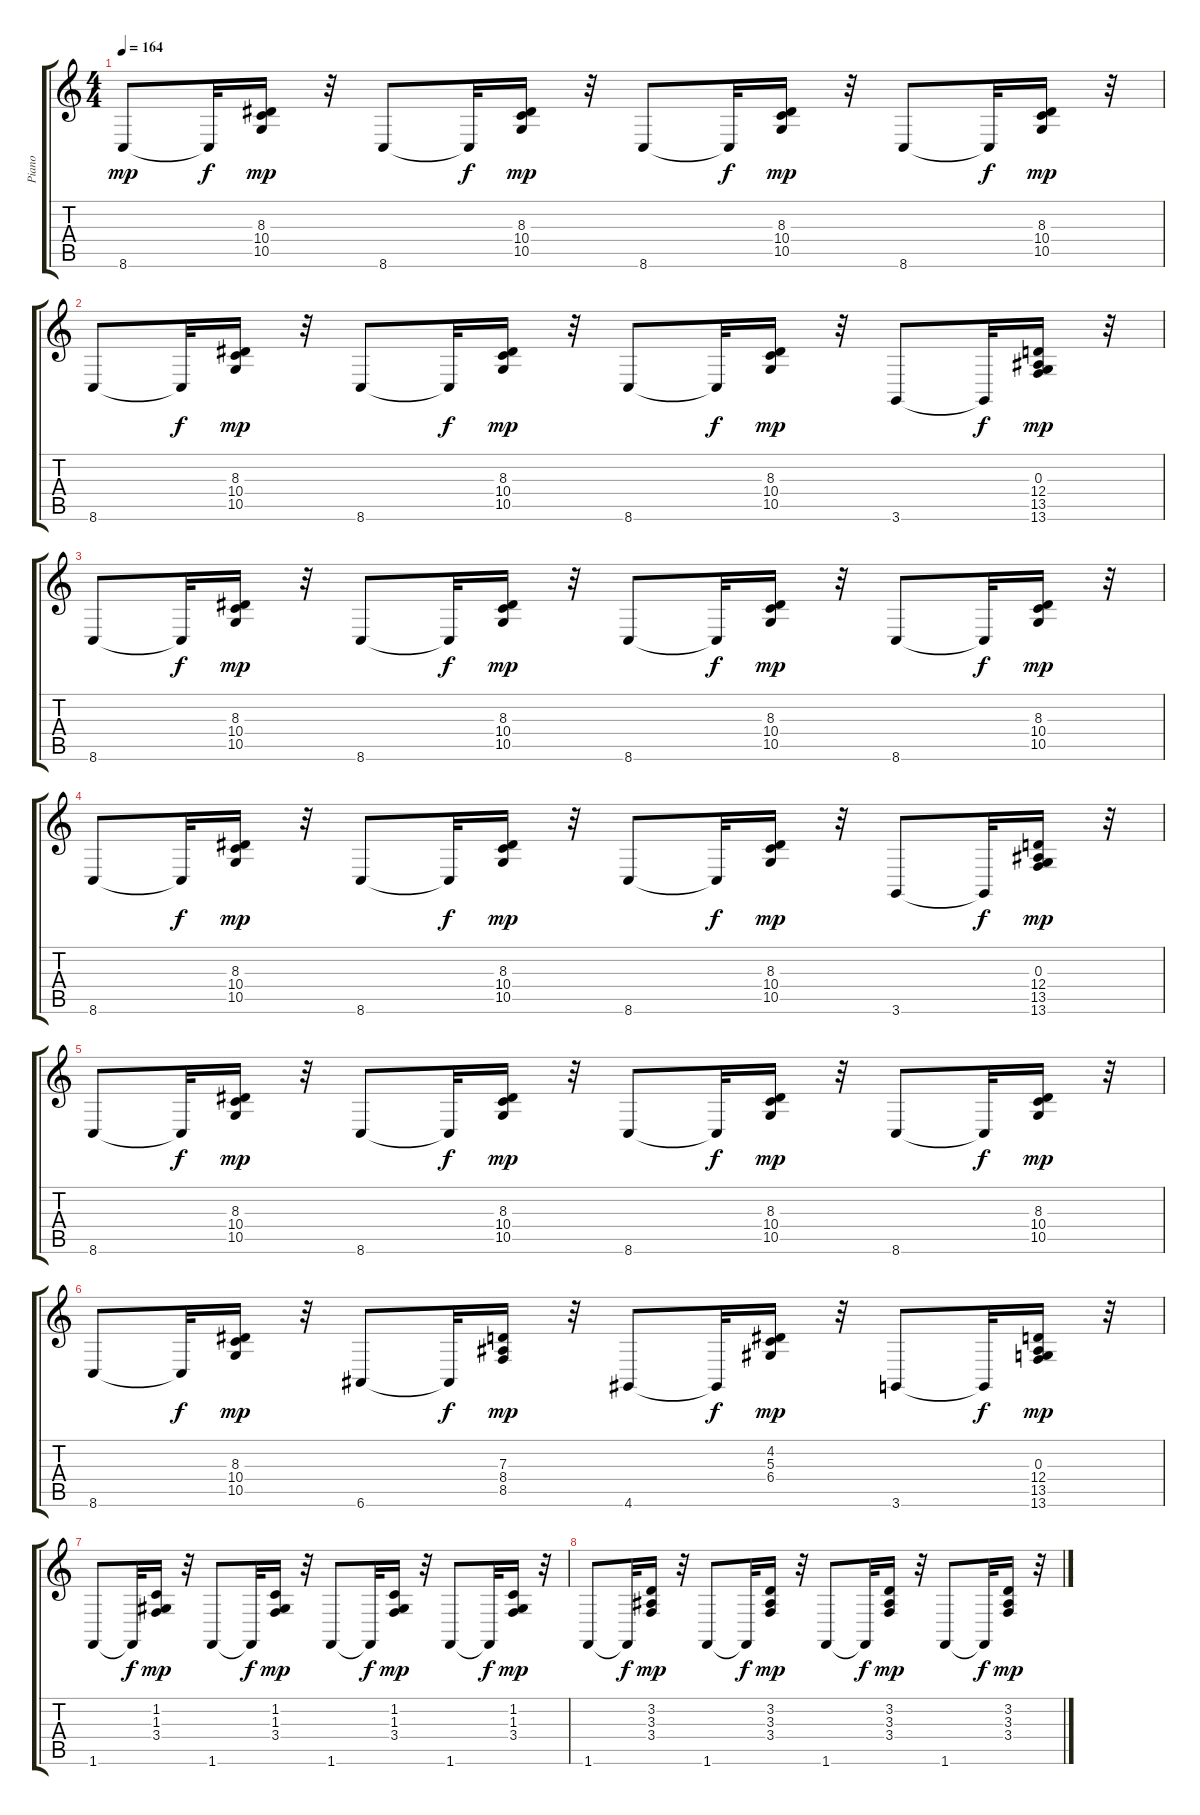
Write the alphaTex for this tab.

\track ("Piano" "Piano") {instrument acousticgrandpiano}
\staff {score tabs}
\tuning (E4 B3 G3 D3 A2 E2) {hide}
\ts (4 4)
\tempo 164
\clef g2
\ks c
8.6.8{dy mp} 8.6{t}.32{dy f} (8.3 10.4 10.5).16{dy mp} r.32 8.6.8 8.6{t}.32{dy f} (8.3 10.4 10.5).16{dy mp} r.32 8.6.8 8.6{t}.32{dy f} (8.3 10.4 10.5).16{dy mp} r.32 8.6.8 8.6{t}.32{dy f} (8.3 10.4 10.5).16{dy mp} r.32 |
8.6.8 8.6{t}.32{dy f} (8.3 10.4 10.5).16{dy mp} r.32 8.6.8 8.6{t}.32{dy f} (8.3 10.4 10.5).16{dy mp} r.32 8.6.8 8.6{t}.32{dy f} (8.3 10.4 10.5).16{dy mp} r.32 3.6.8 3.6{t}.32{dy f} (0.3 12.4 13.5 13.6).16{dy mp} r.32 |
8.6.8 8.6{t}.32{dy f} (8.3 10.4 10.5).16{dy mp} r.32 8.6.8 8.6{t}.32{dy f} (8.3 10.4 10.5).16{dy mp} r.32 8.6.8 8.6{t}.32{dy f} (8.3 10.4 10.5).16{dy mp} r.32 8.6.8 8.6{t}.32{dy f} (8.3 10.4 10.5).16{dy mp} r.32 |
8.6.8 8.6{t}.32{dy f} (8.3 10.4 10.5).16{dy mp} r.32 8.6.8 8.6{t}.32{dy f} (8.3 10.4 10.5).16{dy mp} r.32 8.6.8 8.6{t}.32{dy f} (8.3 10.4 10.5).16{dy mp} r.32 3.6.8 3.6{t}.32{dy f} (0.3 12.4 13.5 13.6).16{dy mp} r.32 |
8.6.8 8.6{t}.32{dy f} (8.3 10.4 10.5).16{dy mp} r.32 8.6.8 8.6{t}.32{dy f} (8.3 10.4 10.5).16{dy mp} r.32 8.6.8 8.6{t}.32{dy f} (8.3 10.4 10.5).16{dy mp} r.32 8.6.8 8.6{t}.32{dy f} (8.3 10.4 10.5).16{dy mp} r.32 |
8.6.8 8.6{t}.32{dy f} (8.3 10.4 10.5).16{dy mp} r.32 6.6.8 6.6{t}.32{dy f} (7.3 8.4 8.5).16{dy mp} r.32 4.6.8 4.6{t}.32{dy f} (4.2 5.3 6.4).16{dy mp} r.32 3.6.8 3.6{t}.32{dy f} (0.3 12.4 13.5 13.6).16{dy mp} r.32 |
1.6.8 1.6{t}.32{dy f} (1.2 1.3 3.4).16{dy mp} r.32 1.6.8 1.6{t}.32{dy f} (1.2 1.3 3.4).16{dy mp} r.32 1.6.8 1.6{t}.32{dy f} (1.2 1.3 3.4).16{dy mp} r.32 1.6.8 1.6{t}.32{dy f} (1.2 1.3 3.4).16{dy mp} r.32 |
1.6.8 1.6{t}.32{dy f} (3.2 3.3 3.4).16{dy mp} r.32 1.6.8 1.6{t}.32{dy f} (3.2 3.3 3.4).16{dy mp} r.32 1.6.8 1.6{t}.32{dy f} (3.2 3.3 3.4).16{dy mp} r.32 1.6.8 1.6{t}.32{dy f} (3.2 3.3 3.4).16{dy mp} r.32
